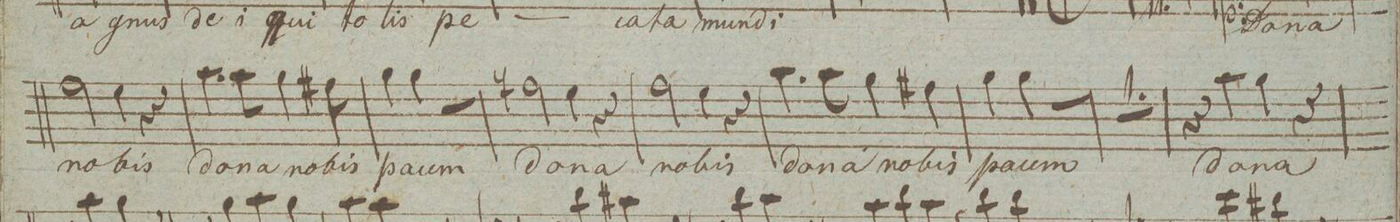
**kern	**text	**dynam
*I"Soprano.	*	*
*clefC1	*	*
*k[]	*	*
*met(c|)	*	*
*M2/2	*	*
2dd\	no-	.
4cc\	-bis	.
4r	.	.
=15	=15	=15
4.ff\	do-	.
8ff\	-na	.
4ee\	no-	.
4dd#X\	-bis	.
=16	=16	=16
4ee\	pa-	.
4ee\	-cem	.
2r	.	.
=17	=17	=17
2ddn\	do-	.
4cc\	-na	.
4r	.	.
=18	=18	=18
2dd\	no-	.
4cc\	-bis	.
4r	.	.
=19	=19	=19
4.ff\	do-	.
8ff\	-na	.
4ee\	no-	.
4dd#X\	-bis	.
=20	=20	=20
4ee\	pa-	.
4ee\	-cem	.
2r	.	.
=21	=21	=21
1r	.	.
=22	=22	=22
4r	.	.
4ff\	do-	.
4ee\	-na	.
4r	.	.
=23	=23	=23
*-	*-	*-
